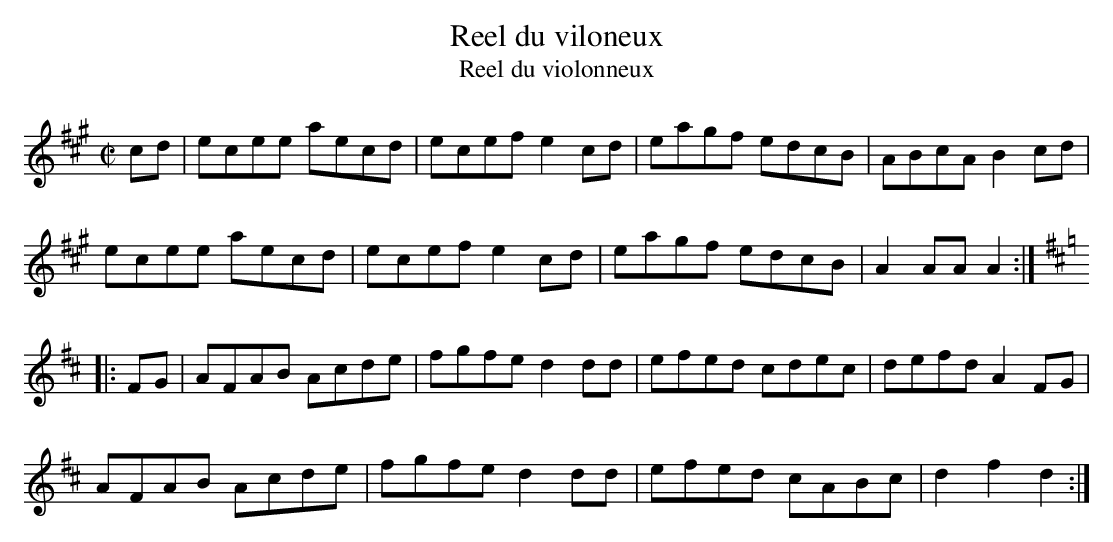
X:1
T:Reel du viloneux
T:Reel du violonneux
M:C|
L:1/8
K:A
cd|ecee aecd|ecef e2cd|eagf edcB|ABcA B2cd|
ecee aecd|ecef e2cd|eagf edcB|A2AA A2:|
K:D
|:FG|AFAB Acde|fgfe d2dd|efed cdec|defd A2FG|
AFAB Acde|fgfe d2 dd|efed cABc|d2f2d2:|]
